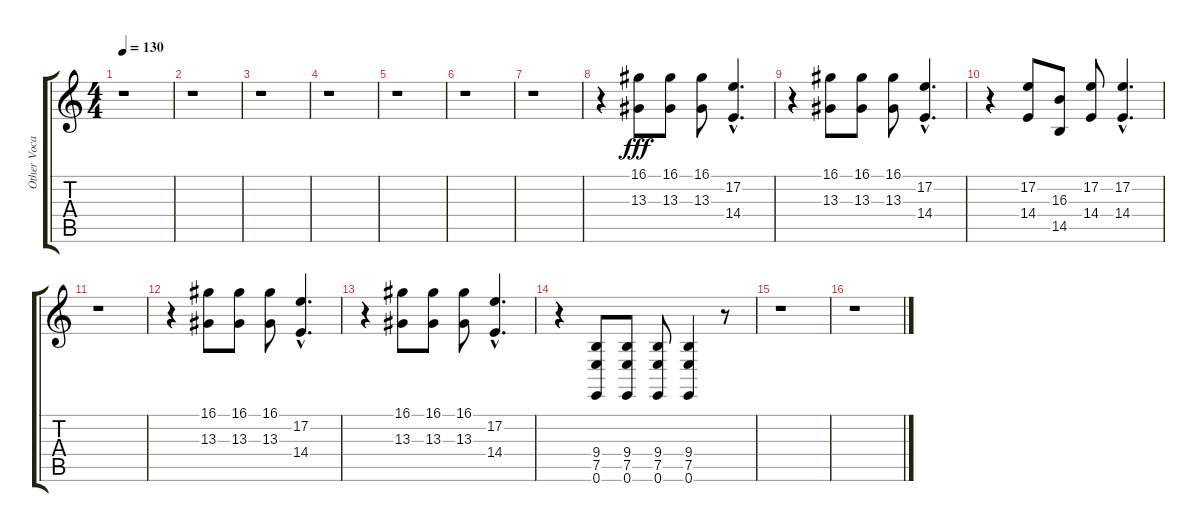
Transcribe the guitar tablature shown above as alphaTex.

\track ("Other Vocals" "Other Voca") {instrument sopranosax}
\staff {score tabs}
\tuning (E4 B3 G3 D3 A2 E2) {hide}
\ts (4 4)
\tempo 130
\clef g2
\ks c
r.1{dy fff} |
r.1 |
r.1 |
r.1 |
r.1 |
r.1 |
r.1 |
r.4 (16.1 13.3).8 (16.1 13.3).8 (16.1 13.3).8 (17.2{hac} 14.4{hac}).4{d} |
r.4 (16.1 13.3).8 (16.1 13.3).8 (16.1 13.3).8 (17.2{hac} 14.4{hac}).4{d} |
r.4 (17.2 14.4).8 (16.3 14.5).8 (17.2 14.4).8 (17.2{hac} 14.4{hac}).4{d} |
r.1 |
r.4 (16.1 13.3).8 (16.1 13.3).8 (16.1 13.3).8 (17.2{hac} 14.4{hac}).4{d} |
r.4 (16.1 13.3).8 (16.1 13.3).8 (16.1 13.3).8 (17.2{hac} 14.4{hac}).4{d} |
r.4 (9.4 7.5 0.6).8 (9.4 7.5 0.6).8 (9.4 7.5 0.6).8 (9.4 7.5 0.6).4 r.8 |
r.1 |
r.1
